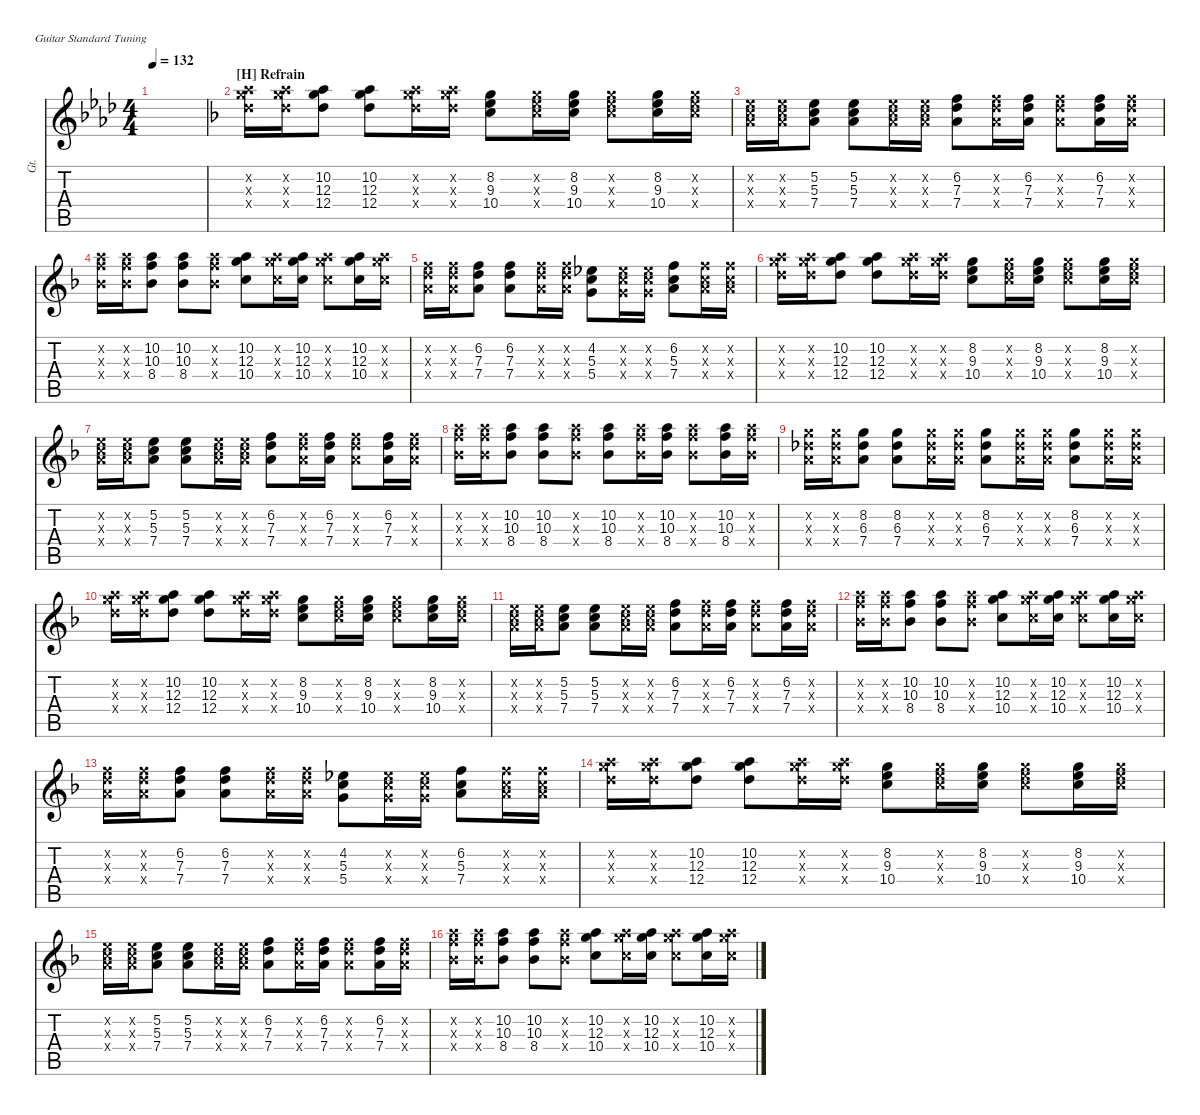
\defaultSystemsLayout 4
\hideDynamics
\bracketExtendMode nobrackets
\otherSystemsTrackNameOrientation horizontal
\track ("Guitar" "Gt.") {instrument electricguitarclean}
\staff {score tabs}
\tuning (E4 B3 G3 D3 A2 E2)
\ts (4 4)
\tempo 132
\clef g2
\ks ab
|
\section ("H" "Refrain")
\ks f
(12.3{x} 10.2{x} 12.4{x}).16 (10.2{x} 12.3{x} 12.4{x}).16 (10.2 12.3 12.4).8 (10.2 12.3 12.4).8 (10.2{x} 12.3{x} 12.4{x}).16 (10.2{x} 12.4{x} 12.3{x}).16 (10.4 9.3 8.2).8 (10.4{x} 9.3{x} 8.2{x}).16 (10.4 9.3 8.2).16 (10.4{x} 9.3{x} 8.2{x}).8 (8.2 9.3 10.4).16 (8.2{x} 9.3{x} 10.4{x}).16 |
(5.3{x} 5.2{x} 7.4{x}).16 (5.3{x} 5.2{x} 7.4{x}).16 (5.2 5.3 7.4).8 (5.2 5.3 7.4).8 (5.3{x} 5.2{x} 7.4{x}).16 (5.2{x} 5.3{x} 7.4{x}).16 (7.4 7.3 6.2).8 (7.4{x} 7.3{x} 6.2{x}).16 (7.4 7.3 6.2).16 (7.4{x} 7.3{x} 6.2{x}).8 (6.2 7.3 7.4).16 (6.2{x} 7.3{x} 7.4{x}).16 |
(10.3{x} 10.2{x} 8.4{x}).16 (10.3{x} 10.2{x} 8.4{x}).16 (10.2 10.3 8.4).8 (10.2 10.3 8.4).8 (10.2{x} 10.3{x} 8.4{x}).8 (10.4 12.3 10.2).8 (10.4{x} 12.3{x} 10.2{x}).16 (10.4 12.3 10.2).16 (10.4{x} 12.3{x} 10.2{x}).8 (10.2 12.3 10.4).16 (10.2{x} 12.3{x} 10.4{x}).16 |
(6.2{x} 7.3{x} 7.4{x}).16 (6.2{x} 7.3{x} 7.4{x}).16 (6.2 7.3 7.4).8 (6.2 7.3 7.4).8 (6.2{x} 7.3{x} 7.4{x}).16 (6.2{x} 7.3{x} 7.4{x}).16 (4.2 5.3 5.4).8 (4.2{x} 5.3{x} 5.4{x}).16 (4.2{x} 5.3{x} 5.4{x}).16 (6.2 5.3 7.4).8 (6.2{x} 5.3{x} 7.4{x}).16 (6.2{x} 5.3{x} 7.4{x}).16 |
(12.3{x} 10.2{x} 12.4{x}).16 (10.2{x} 12.3{x} 12.4{x}).16 (10.2 12.3 12.4).8 (10.2 12.3 12.4).8 (10.2{x} 12.3{x} 12.4{x}).16 (10.2{x} 12.4{x} 12.3{x}).16 (10.4 9.3 8.2).8 (10.4{x} 9.3{x} 8.2{x}).16 (10.4 9.3 8.2).16 (10.4{x} 9.3{x} 8.2{x}).8 (8.2 9.3 10.4).16 (8.2{x} 9.3{x} 10.4{x}).16 |
(5.3{x} 5.2{x} 7.4{x}).16 (5.3{x} 5.2{x} 7.4{x}).16 (5.2 5.3 7.4).8 (5.2 5.3 7.4).8 (5.3{x} 5.2{x} 7.4{x}).16 (5.2{x} 5.3{x} 7.4{x}).16 (7.4 7.3 6.2).8 (7.4{x} 7.3{x} 6.2{x}).16 (7.4 7.3 6.2).16 (7.4{x} 7.3{x} 6.2{x}).8 (6.2 7.3 7.4).16 (6.2{x} 7.3{x} 7.4{x}).16 |
(10.3{x} 10.2{x} 8.4{x}).16 (10.3{x} 10.2{x} 8.4{x}).16 (10.2 10.3 8.4).8 (10.2 10.3 8.4).8 (10.2{x} 10.3{x} 8.4{x}).8 (8.4 10.3 10.2).8 (8.4{x} 10.3{x} 10.2{x}).16 (8.4 10.3 10.2).16 (8.4{x} 10.3{x} 10.2{x}).8 (10.2 10.3 8.4).16 (10.2{x} 10.3{x} 8.4{x}).16 |
(8.2{x} 6.3{x} 7.4{x}).16 (8.2{x} 6.3{x} 7.4{x}).16 (8.2 6.3 7.4).8 (8.2 6.3 7.4).8 (8.2{x} 6.3{x} 7.4{x}).16 (8.2{x} 6.3{x} 7.4{x}).16 (8.2 6.3 7.4).8 (8.2{x} 6.3{x} 7.4{x}).16 (8.2{x} 6.3{x} 7.4{x}).16 (8.2 6.3 7.4).8 (8.2{x} 6.3{x} 7.4{x}).16 (8.2{x} 6.3{x} 7.4{x}).16 |
(12.3{x} 10.2{x} 12.4{x}).16 (10.2{x} 12.3{x} 12.4{x}).16 (10.2 12.3 12.4).8 (10.2 12.3 12.4).8 (10.2{x} 12.3{x} 12.4{x}).16 (10.2{x} 12.4{x} 12.3{x}).16 (10.4 9.3 8.2).8 (10.4{x} 9.3{x} 8.2{x}).16 (10.4 9.3 8.2).16 (10.4{x} 9.3{x} 8.2{x}).8 (8.2 9.3 10.4).16 (8.2{x} 9.3{x} 10.4{x}).16 |
(5.3{x} 5.2{x} 7.4{x}).16 (5.3{x} 5.2{x} 7.4{x}).16 (5.2 5.3 7.4).8 (5.2 5.3 7.4).8 (5.3{x} 5.2{x} 7.4{x}).16 (5.2{x} 5.3{x} 7.4{x}).16 (7.4 7.3 6.2).8 (7.4{x} 7.3{x} 6.2{x}).16 (7.4 7.3 6.2).16 (7.4{x} 7.3{x} 6.2{x}).8 (6.2 7.3 7.4).16 (6.2{x} 7.3{x} 7.4{x}).16 |
(10.3{x} 10.2{x} 8.4{x}).16 (10.3{x} 10.2{x} 8.4{x}).16 (10.2 10.3 8.4).8 (10.2 10.3 8.4).8 (10.2{x} 10.3{x} 8.4{x}).8 (10.4 12.3 10.2).8 (10.4{x} 12.3{x} 10.2{x}).16 (10.4 12.3 10.2).16 (10.4{x} 12.3{x} 10.2{x}).8 (10.2 12.3 10.4).16 (10.2{x} 12.3{x} 10.4{x}).16 |
(6.2{x} 7.3{x} 7.4{x}).16 (6.2{x} 7.3{x} 7.4{x}).16 (6.2 7.3 7.4).8 (6.2 7.3 7.4).8 (6.2{x} 7.3{x} 7.4{x}).16 (6.2{x} 7.3{x} 7.4{x}).16 (4.2 5.3 5.4).8 (4.2{x} 5.3{x} 5.4{x}).16 (4.2{x} 5.3{x} 5.4{x}).16 (6.2 5.3 7.4).8 (6.2{x} 5.3{x} 7.4{x}).16 (6.2{x} 5.3{x} 7.4{x}).16 |
(12.3{x} 10.2{x} 12.4{x}).16 (10.2{x} 12.3{x} 12.4{x}).16 (10.2 12.3 12.4).8 (10.2 12.3 12.4).8 (10.2{x} 12.3{x} 12.4{x}).16 (10.2{x} 12.4{x} 12.3{x}).16 (10.4 9.3 8.2).8 (10.4{x} 9.3{x} 8.2{x}).16 (10.4 9.3 8.2).16 (10.4{x} 9.3{x} 8.2{x}).8 (8.2 9.3 10.4).16 (8.2{x} 9.3{x} 10.4{x}).16 |
(5.3{x} 5.2{x} 7.4{x}).16 (5.3{x} 5.2{x} 7.4{x}).16 (5.2 5.3 7.4).8 (5.2 5.3 7.4).8 (5.3{x} 5.2{x} 7.4{x}).16 (5.2{x} 5.3{x} 7.4{x}).16 (7.4 7.3 6.2).8 (7.4{x} 7.3{x} 6.2{x}).16 (7.4 7.3 6.2).16 (7.4{x} 7.3{x} 6.2{x}).8 (6.2 7.3 7.4).16 (6.2{x} 7.3{x} 7.4{x}).16 |
(10.3{x} 10.2{x} 8.4{x}).16 (10.3{x} 10.2{x} 8.4{x}).16 (10.2 10.3 8.4).8 (10.2 10.3 8.4).8 (10.2{x} 10.3{x} 8.4{x}).8 (10.4 12.3 10.2).8 (10.4{x} 12.3{x} 10.2{x}).16 (10.4 12.3 10.2).16 (10.4{x} 12.3{x} 10.2{x}).8 (10.2 12.3 10.4).16 (10.2{x} 12.3{x} 10.4{x}).16
